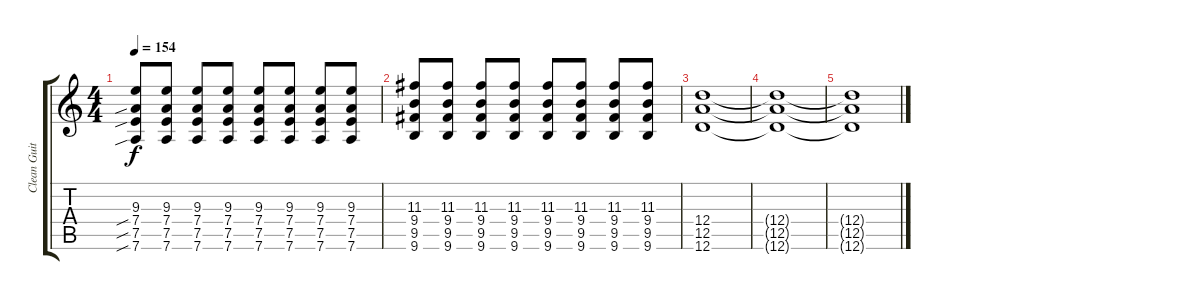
\track ("Clean Guitar" "Clean Guit") {instrument electricguitarclean}
\staff {score tabs}
\tuning (E4 B3 G3 D3 A2 D2) {hide}
\ts (4 4)
\tempo 154
\clef g2
\ks c
(9.3 7.4{sib} 7.5{sib} 7.6{sib}).8{dy f} (9.3 7.4 7.5 7.6).8 (9.3 7.4 7.5 7.6).8 (9.3 7.4 7.5 7.6).8 (9.3 7.4 7.5 7.6).8 (9.3 7.4 7.5 7.6).8 (9.3 7.4 7.5 7.6).8 (9.3 7.4 7.5 7.6).8 |
(11.3 9.4 9.5 9.6).8 (11.3 9.4 9.5 9.6).8 (11.3 9.4 9.5 9.6).8 (11.3 9.4 9.5 9.6).8 (11.3 9.4 9.5 9.6).8 (11.3 9.4 9.5 9.6).8 (11.3 9.4 9.5 9.6).8 (11.3 9.4 9.5 9.6).8 |
(12.4 12.5 12.6).1 |
(12.4{t} 12.5{t} 12.6{t}).1 |
(12.4{t} 12.5{t} 12.6{t}).1
